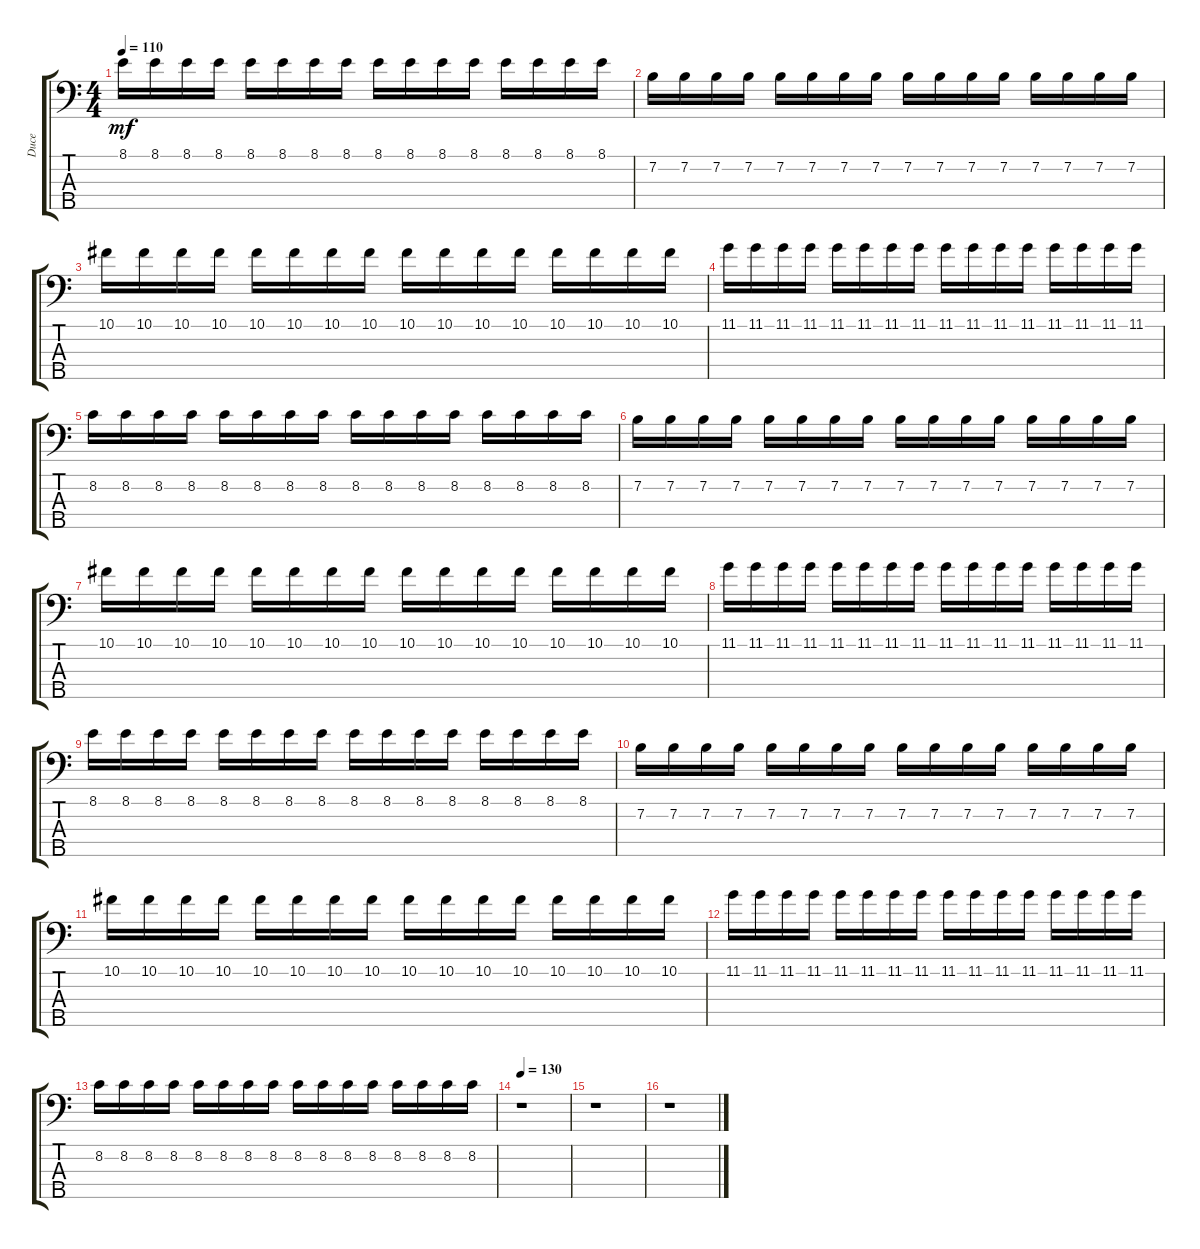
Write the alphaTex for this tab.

\track ("Duce" "Duce") {instrument electricbasspick}
\staff {score tabs}
\tuning (Ab2 E2 B1 Gb1 B0) {hide}
\ts (4 4)
\tempo 110
\clef f4
\ks c
8.1.16{dy mf} 8.1.16 8.1.16 8.1.16 8.1.16 8.1.16 8.1.16 8.1.16 8.1.16 8.1.16 8.1.16 8.1.16 8.1.16 8.1.16 8.1.16 8.1.16 |
7.2.16 7.2.16 7.2.16 7.2.16 7.2.16 7.2.16 7.2.16 7.2.16 7.2.16 7.2.16 7.2.16 7.2.16 7.2.16 7.2.16 7.2.16 7.2.16 |
10.1.16 10.1.16 10.1.16 10.1.16 10.1.16 10.1.16 10.1.16 10.1.16 10.1.16 10.1.16 10.1.16 10.1.16 10.1.16 10.1.16 10.1.16 10.1.16 |
11.1.16 11.1.16 11.1.16 11.1.16 11.1.16 11.1.16 11.1.16 11.1.16 11.1.16 11.1.16 11.1.16 11.1.16 11.1.16 11.1.16 11.1.16 11.1.16 |
8.2.16 8.2.16 8.2.16 8.2.16 8.2.16 8.2.16 8.2.16 8.2.16 8.2.16 8.2.16 8.2.16 8.2.16 8.2.16 8.2.16 8.2.16 8.2.16 |
7.2.16 7.2.16 7.2.16 7.2.16 7.2.16 7.2.16 7.2.16 7.2.16 7.2.16 7.2.16 7.2.16 7.2.16 7.2.16 7.2.16 7.2.16 7.2.16 |
10.1.16 10.1.16 10.1.16 10.1.16 10.1.16 10.1.16 10.1.16 10.1.16 10.1.16 10.1.16 10.1.16 10.1.16 10.1.16 10.1.16 10.1.16 10.1.16 |
11.1.16 11.1.16 11.1.16 11.1.16 11.1.16 11.1.16 11.1.16 11.1.16 11.1.16 11.1.16 11.1.16 11.1.16 11.1.16 11.1.16 11.1.16 11.1.16 |
8.1.16 8.1.16 8.1.16 8.1.16 8.1.16 8.1.16 8.1.16 8.1.16 8.1.16 8.1.16 8.1.16 8.1.16 8.1.16 8.1.16 8.1.16 8.1.16 |
7.2.16 7.2.16 7.2.16 7.2.16 7.2.16 7.2.16 7.2.16 7.2.16 7.2.16 7.2.16 7.2.16 7.2.16 7.2.16 7.2.16 7.2.16 7.2.16 |
10.1.16 10.1.16 10.1.16 10.1.16 10.1.16 10.1.16 10.1.16 10.1.16 10.1.16 10.1.16 10.1.16 10.1.16 10.1.16 10.1.16 10.1.16 10.1.16 |
11.1.16 11.1.16 11.1.16 11.1.16 11.1.16 11.1.16 11.1.16 11.1.16 11.1.16 11.1.16 11.1.16 11.1.16 11.1.16 11.1.16 11.1.16 11.1.16 |
8.2.16 8.2.16 8.2.16 8.2.16 8.2.16 8.2.16 8.2.16 8.2.16 8.2.16 8.2.16 8.2.16 8.2.16 8.2.16 8.2.16 8.2.16 8.2.16 |
\tempo 130
r.1 |
r.1 |
r.1
